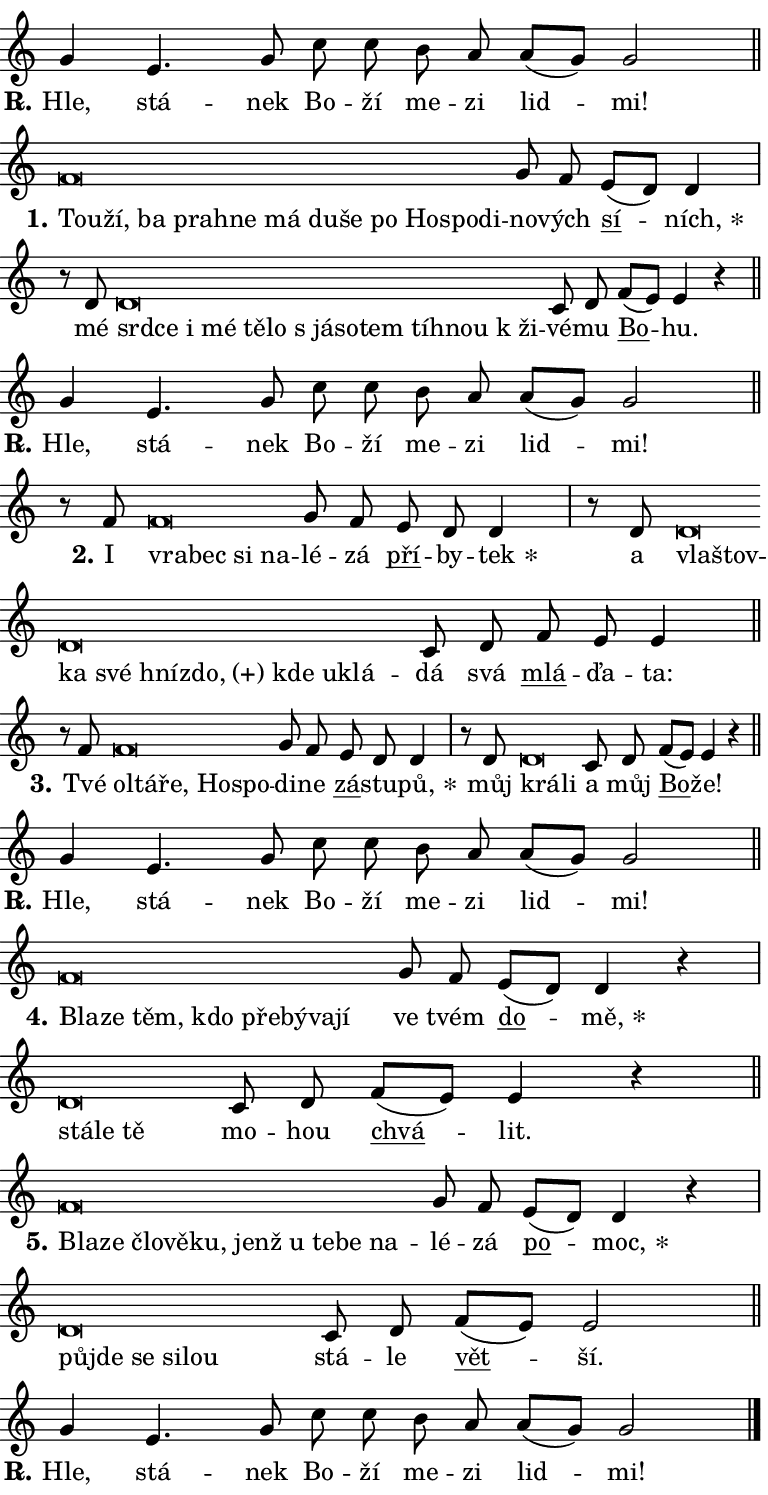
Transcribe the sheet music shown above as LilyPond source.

\version "2.24.0"
\header { tagline = "" }
\paper {
  indent = 0\cm
  top-margin = 0\cm
  right-margin = 0.13\cm % to fit lyric hyphens
  bottom-margin = 0\cm
  left-margin = 0\cm
  paper-width = 13\cm
  page-breaking = #ly:one-page-breaking
  system-system-spacing.basic-distance = #11
  score-system-spacing.basic-distance = #11
  ragged-last = ##f
}


%% Author: Thomas Morley
%% https://lists.gnu.org/archive/html/lilypond-user/2020-05/msg00002.html
#(define (line-position grob)
"Returns position of @var[grob} in current system:
   @code{'start}, if at first time-step
   @code{'end}, if at last time-step
   @code{'middle} otherwise
"
  (let* ((col (ly:item-get-column grob))
         (ln (ly:grob-object col 'left-neighbor))
         (rn (ly:grob-object col 'right-neighbor))
         (col-to-check-left (if (ly:grob? ln) ln col))
         (col-to-check-right (if (ly:grob? rn) rn col))
         (break-dir-left
           (and
             (ly:grob-property col-to-check-left 'non-musical #f)
             (ly:item-break-dir col-to-check-left)))
         (break-dir-right
           (and
             (ly:grob-property col-to-check-right 'non-musical #f)
             (ly:item-break-dir col-to-check-right))))
        (cond ((eqv? 1 break-dir-left) 'start)
              ((eqv? -1 break-dir-right) 'end)
              (else 'middle))))

#(define (tranparent-at-line-position vctor)
  (lambda (grob)
  "Relying on @code{line-position} select the relevant enry from @var{vctor}.
Used to determine transparency,"
    (case (line-position grob)
      ((end) (not (vector-ref vctor 0)))
      ((middle) (not (vector-ref vctor 1)))
      ((start) (not (vector-ref vctor 2))))))

noteHeadBreakVisibility =
#(define-music-function (break-visibility)(vector?)
"Makes @code{NoteHead}s transparent relying on @var{break-visibility}"
#{
  \override NoteHead.transparent =
    #(tranparent-at-line-position break-visibility)
#})

#(define delete-ledgers-for-transparent-note-heads
  (lambda (grob)
    "Reads whether a @code{NoteHead} is transparent.
If so this @code{NoteHead} is removed from @code{'note-heads} from
@var{grob}, which is supposed to be @code{LedgerLineSpanner}.
As a result ledgers are not printed for this @code{NoteHead}"
    (let* ((nhds-array (ly:grob-object grob 'note-heads))
           (nhds-list
             (if (ly:grob-array? nhds-array)
                 (ly:grob-array->list nhds-array)
                 '()))
           ;; Relies on the transparent-property being done before
           ;; Staff.LedgerLineSpanner.after-line-breaking is executed.
           ;; This is fragile ...
           (to-keep
             (remove
               (lambda (nhd)
                 (ly:grob-property nhd 'transparent #f))
               nhds-list)))
      ;; TODO find a better method to iterate over grob-arrays, similiar
      ;; to filter/remove etc for lists
      ;; For now rebuilt from scratch
      (set! (ly:grob-object grob 'note-heads)  '())
      (for-each
        (lambda (nhd)
          (ly:pointer-group-interface::add-grob grob 'note-heads nhd))
        to-keep))))

squashNotes = {
  \override NoteHead.X-extent = #'(-0.2 . 0.2)
  \override NoteHead.Y-extent = #'(-0.75 . 0)
  \override NoteHead.stencil =
    #(lambda (grob)
       (let ((pos (ly:grob-property grob 'staff-position)))
         (begin
           (if (< pos -7) (display "ERROR: Lower brevis then expected\n") (display ""))
           (if (<= pos -6) ly:text-interface::print ly:note-head::print))))
}
unSquashNotes = {
  \revert NoteHead.X-extent
  \revert NoteHead.Y-extent
  \revert NoteHead.stencil
}

hideNotes = \noteHeadBreakVisibility #begin-of-line-visible
unHideNotes = \noteHeadBreakVisibility #all-visible

% work-around for resetting accidentals
% https://lilypond.org/doc/v2.23/Documentation/notation/displaying-rhythms#unmetered-music
cadenzaMeasure = {
  \cadenzaOff
  \partial 1024 s1024
  \cadenzaOn
}

#(define-markup-command (accent layout props text) (markup?)
  "Underline accented syllable"
  (interpret-markup layout props
    #{\markup \override #'(offset . 4.3) \underline { #text }#}))

responsum = \markup \concat {
  "R" \hspace #-1.05 \path #0.1 #'((moveto 0 0.07) (lineto 0.9 0.8)) \hspace #0.05 "."
}

spaceSize = #0.6828661417322834 % exact space size for TeX Gyre Schola

\layout {
  \context {
    \Staff
    \remove "Time_signature_engraver"
    \override LedgerLineSpanner.after-line-breaking = #delete-ledgers-for-transparent-note-heads
  }
  \context {
    \Lyrics {
      \override LyricSpace.minimum-distance = \spaceSize
      \override LyricText.font-name = #"TeX Gyre Schola"
      \override LyricText.font-size = 1
      \override StanzaNumber.font-name = #"TeX Gyre Schola Bold"
      \override StanzaNumber.font-size = 1
    }
  }
  \context {
    \Score 
    \override NoteHead.text =
      #(lambda (grob) 
        (let ((pos (ly:grob-property grob 'staff-position)))
          #{\markup {
            \combine
              \halign #-0.55 \raise #(if (= pos -6) 0 0.5) \override #'(thickness . 2) \draw-line #'(3.2 . 0)
              \musicglyph "noteheads.sM1"
          }#}))
  }
}

% magnetic-lyrics.ily
%
%   written by
%     Jean Abou Samra <jean@abou-samra.fr>
%     Werner Lemberg <wl@gnu.org>
%
%   adapted by
%     Jiri Hon <jiri.hon@gmail.com>
%
% Version 2022-Apr-15

% https://www.mail-archive.com/lilypond-user@gnu.org/msg149350.html

#(define (Left_hyphen_pointer_engraver context)
   "Collect syllable-hyphen-syllable occurrences in lyrics and store
them in properties.  This engraver only looks to the left.  For
example, if the lyrics input is @code{foo -- bar}, it does the
following.

@itemize @bullet
@item
Set the @code{text} property of the @code{LyricHyphen} grob between
@q{foo} and @q{bar} to @code{foo}.

@item
Set the @code{left-hyphen} property of the @code{LyricText} grob with
text @q{foo} to the @code{LyricHyphen} grob between @q{foo} and
@q{bar}.
@end itemize

Use this auxiliary engraver in combination with the
@code{lyric-@/text::@/apply-@/magnetic-@/offset!} hook."
   (let ((hyphen #f)
         (text #f))
     (make-engraver
      (acknowledgers
       ((lyric-syllable-interface engraver grob source-engraver)
        (set! text grob)))
      (end-acknowledgers
       ((lyric-hyphen-interface engraver grob source-engraver)
        ;(when (not (grob::has-interface grob 'lyric-space-interface))
          (set! hyphen grob)));)
      ((stop-translation-timestep engraver)
       (when (and text hyphen)
         (ly:grob-set-object! text 'left-hyphen hyphen))
       (set! text #f)
       (set! hyphen #f)))))

#(define (lyric-text::apply-magnetic-offset! grob)
   "If the space between two syllables is less than the value in
property @code{LyricText@/.details@/.squash-threshold}, move the right
syllable to the left so that it gets concatenated with the left
syllable.

Use this function as a hook for
@code{LyricText@/.after-@/line-@/breaking} if the
@code{Left_@/hyphen_@/pointer_@/engraver} is active."
   (let ((hyphen (ly:grob-object grob 'left-hyphen #f)))
     (when hyphen
       (let ((left-text (ly:spanner-bound hyphen LEFT)))
         (when (grob::has-interface left-text 'lyric-syllable-interface)
           (let* ((common (ly:grob-common-refpoint grob left-text X))
                  (this-x-ext (ly:grob-extent grob common X))
                  (left-x-ext
                   (begin
                     ;; Trigger magnetism for left-text.
                     (ly:grob-property left-text 'after-line-breaking)
                     (ly:grob-extent left-text common X)))
                  ;; `delta` is the gap width between two syllables.
                  (delta (- (interval-start this-x-ext)
                            (interval-end left-x-ext)))
                  (details (ly:grob-property grob 'details))
                  (threshold (assoc-get 'squash-threshold details 0.2)))
             (when (< delta threshold)
               (let* (;; We have to manipulate the input text so that
                      ;; ligatures crossing syllable boundaries are not
                      ;; disabled.  For languages based on the Latin
                      ;; script this is essentially a beautification.
                      ;; However, for non-Western scripts it can be a
                      ;; necessity.
                      (lt (ly:grob-property left-text 'text))
                      (rt (ly:grob-property grob 'text))
                      (is-space (grob::has-interface hyphen 'lyric-space-interface))
                      (space (if is-space " " ""))
                      (extra-delta (if is-space spaceSize 0))
                      ;; Append new syllable.
                      (ltrt-space (if (and (string? lt) (string? rt))
                                (string-append lt space rt)
                                (make-concat-markup (list lt space rt))))
                      ;; Right-align `ltrt` to the right side.
                      (ltrt-space-markup (grob-interpret-markup
                               grob
                               (make-translate-markup
                                (cons (interval-length this-x-ext) 0)
                                (make-right-align-markup ltrt-space)))))
                 (begin
                   ;; Don't print `left-text`.
                   (ly:grob-set-property! left-text 'stencil #f)
                   ;; Set text and stencil (which holds all collected
                   ;; syllables so far) and shift it to the left.
                   (ly:grob-set-property! grob 'text ltrt-space)
                   (ly:grob-set-property! grob 'stencil ltrt-space-markup)
                   (ly:grob-translate-axis! grob (- (- delta extra-delta)) X))))))))))


#(define (lyric-hyphen::displace-bounds-first grob)
   ;; Make very sure this callback isn't triggered too early.
   (let ((left (ly:spanner-bound grob LEFT))
         (right (ly:spanner-bound grob RIGHT)))
     (ly:grob-property left 'after-line-breaking)
     (ly:grob-property right 'after-line-breaking)
     (ly:lyric-hyphen::print grob)))

squashThreshold = #0.4

\layout {
  \context {
    \Lyrics
    \consists #Left_hyphen_pointer_engraver
    \override LyricText.after-line-breaking =
      #lyric-text::apply-magnetic-offset!
    \override LyricHyphen.stencil = #lyric-hyphen::displace-bounds-first
    \override LyricText.details.squash-threshold = \squashThreshold
    \override LyricHyphen.minimum-distance = 0
    \override LyricHyphen.minimum-length = \squashThreshold
  }
}

squashText = \override LyricText.details.squash-threshold = 9999
unSquashText = \override LyricText.details.squash-threshold = \squashThreshold

leftText = \override LyricText.self-alignment-X = #LEFT
unLeftText = \revert LyricText.self-alignment-X

starOffset = #(lambda (grob) 
                (let ((x_offset (ly:self-alignment-interface::aligned-on-x-parent grob)))
                  (if (= x_offset 0) 0 (+ x_offset 1.2))))

star = #(define-music-function (syllable)(string?)
"Append star separator at the end of a syllable"
#{
  \once \override LyricText.X-offset = #starOffset
  \lyricmode { \markup {
    #syllable
    \override #'((font-name . "TeX Gyre Schola Bold")) \hspace #0.2 \lower #0.65 \larger "*"
  } }
#})

starAccent = #(define-music-function (syllable)(string?)
"Append star separator at the end of a syllable and make accent"
#{
  \once \override LyricText.X-offset = #starOffset
  \lyricmode { \markup {
    \accent #syllable
    \override #'((font-name . "TeX Gyre Schola Bold")) \hspace #0.2 \lower #0.65 \larger "*"
  } }
#})

breath = #(define-music-function (syllable)(string?)
"Append breathing indicator at the end of a syllable"
#{
  \lyricmode { \markup { #syllable "+" } }
#})

optionalBreath = #(define-music-function (syllable)(string?)
"Append optional breathing indicator at the end of a syllable"
#{
  \lyricmode { \markup { #syllable "(+)" } }
#})


\score {
    <<
        \new Voice = "melody" { \cadenzaOn \key c \major \relative { g'4 e4. g8 \bar "" c c \bar "" b a a[( g)] g2 \cadenzaMeasure \bar "||" \break } }
        \new Lyrics \lyricsto "melody" { \lyricmode { \set stanza = \responsum
Hle, stá -- nek Bo -- ží me -- zi lid -- mi! } }
    >>
    \layout {}
}

\score {
    <<
        \new Voice = "melody" { \cadenzaOn \key c \major \relative { \squashNotes f'\breve*1/16 \hideNotes \breve*1/16 \bar "" \breve*1/16 \bar "" \breve*1/16 \bar "" \breve*1/16 \bar "" \breve*1/16 \bar "" \breve*1/16 \bar "" \breve*1/16 \bar "" \breve*1/16 \bar "" \breve*1/16 \bar "" \breve*1/16 \breve*1/16 \bar "" \unHideNotes \unSquashNotes g8 f \bar "" e[( d)] d4 \cadenzaMeasure \bar "|" r8 d8 \squashNotes d\breve*1/16 \hideNotes \breve*1/16 \bar "" \breve*1/16 \bar "" \breve*1/16 \bar "" \breve*1/16 \bar "" \breve*1/16 \bar "" \breve*1/16 \bar "" \breve*1/16 \bar "" \breve*1/16 \bar "" \breve*1/16 \bar "" \breve*1/16 \breve*1/16 \bar "" \unHideNotes \unSquashNotes c8 d \bar "" f[( e)] e4 r \cadenzaMeasure \bar "||" \break } }
        \new Lyrics \lyricsto "melody" { \lyricmode { \set stanza = "1."
\leftText Tou -- \squashText ží, ba pra -- hne má du -- še po Ho -- spo -- di -- \unLeftText \unSquashText no -- vých \markup \accent sí -- \star ních, mé \leftText srd -- \squashText ce i mé tě -- lo "s já" -- so -- tem tíh -- nou "k ži" -- \unLeftText \unSquashText vé -- mu \markup \accent Bo -- hu. } }
    >>
    \layout {}
}

\score {
    <<
        \new Voice = "melody" { \cadenzaOn \key c \major \relative { g'4 e4. g8 \bar "" c c \bar "" b a a[( g)] g2 \cadenzaMeasure \bar "||" \break } }
        \new Lyrics \lyricsto "melody" { \lyricmode { \set stanza = \responsum
Hle, stá -- nek Bo -- ží me -- zi lid -- mi! } }
    >>
    \layout {}
}

\score {
    <<
        \new Voice = "melody" { \cadenzaOn \key c \major \relative { r8 f'8 \squashNotes f\breve*1/16 \hideNotes \breve*1/16 \bar "" \breve*1/16 \breve*1/16 \bar "" \unHideNotes \unSquashNotes g8 f \bar "" e d d4 \cadenzaMeasure \bar "|" r8 d8 \squashNotes d\breve*1/16 \hideNotes \breve*1/16 \bar "" \breve*1/16 \bar "" \breve*1/16 \bar "" \breve*1/16 \bar "" \breve*1/16 \bar "" \breve*1/16 \bar "" \breve*1/16 \breve*1/16 \bar "" \unHideNotes \unSquashNotes c8 d \bar "" f e e4 \cadenzaMeasure \bar "||" \break } }
        \new Lyrics \lyricsto "melody" { \lyricmode { \set stanza = "2."
I \leftText vra -- \squashText bec si na -- \unLeftText \unSquashText lé -- zá \markup \accent pří -- by -- \star tek a \leftText vla -- \squashText štov -- ka své hníz -- \optionalBreath do, kde u -- klá -- \unLeftText \unSquashText dá svá \markup \accent mlá -- ďa -- ta: } }
    >>
    \layout {}
}

\score {
    <<
        \new Voice = "melody" { \cadenzaOn \key c \major \relative { r8 f'8 \squashNotes f\breve*1/16 \hideNotes \breve*1/16 \bar "" \breve*1/16 \bar "" \breve*1/16 \breve*1/16 \bar "" \unHideNotes \unSquashNotes g8 f \bar "" e d d4 \cadenzaMeasure \bar "|" r8 d8 \squashNotes d\breve*1/16 \hideNotes \breve*1/16 \bar "" \unHideNotes \unSquashNotes c8 d \bar "" f[( e)] e4 r \cadenzaMeasure \bar "||" \break } }
        \new Lyrics \lyricsto "melody" { \lyricmode { \set stanza = "3."
Tvé \leftText ol -- \squashText tá -- ře, Ho -- spo -- \unLeftText \unSquashText di -- ne \markup \accent zá -- stu -- \star pů, můj \leftText krá -- \squashText li \unLeftText \unSquashText a můj \markup \accent Bo -- že! } }
    >>
    \layout {}
}

\score {
    <<
        \new Voice = "melody" { \cadenzaOn \key c \major \relative { g'4 e4. g8 \bar "" c c \bar "" b a a[( g)] g2 \cadenzaMeasure \bar "||" \break } }
        \new Lyrics \lyricsto "melody" { \lyricmode { \set stanza = \responsum
Hle, stá -- nek Bo -- ží me -- zi lid -- mi! } }
    >>
    \layout {}
}

\score {
    <<
        \new Voice = "melody" { \cadenzaOn \key c \major \relative { \squashNotes f'\breve*1/16 \hideNotes \breve*1/16 \bar "" \breve*1/16 \bar "" \breve*1/16 \bar "" \breve*1/16 \bar "" \breve*1/16 \bar "" \breve*1/16 \breve*1/16 \bar "" \unHideNotes \unSquashNotes g8 f \bar "" e[( d)] d4 r \cadenzaMeasure \bar "|" \squashNotes d\breve*1/16 \hideNotes \breve*1/16 \breve*1/16 \bar "" \unHideNotes \unSquashNotes c8 d \bar "" f[( e)] e4 r \cadenzaMeasure \bar "||" \break } }
        \new Lyrics \lyricsto "melody" { \lyricmode { \set stanza = "4."
\leftText Bla -- \squashText ze těm, kdo pře -- bý -- va -- jí \unLeftText \unSquashText ve tvém \markup \accent do -- \star mě, \leftText stá -- \squashText le tě \unLeftText \unSquashText mo -- hou \markup \accent chvá -- lit. } }
    >>
    \layout {}
}

\score {
    <<
        \new Voice = "melody" { \cadenzaOn \key c \major \relative { \squashNotes f'\breve*1/16 \hideNotes \breve*1/16 \bar "" \breve*1/16 \bar "" \breve*1/16 \bar "" \breve*1/16 \bar "" \breve*1/16 \bar "" \breve*1/16 \bar "" \breve*1/16 \bar "" \breve*1/16 \breve*1/16 \bar "" \unHideNotes \unSquashNotes g8 f \bar "" e[( d)] d4 r \cadenzaMeasure \bar "|" \squashNotes d\breve*1/16 \hideNotes \breve*1/16 \bar "" \breve*1/16 \bar "" \breve*1/16 \breve*1/16 \bar "" \unHideNotes \unSquashNotes c8 d \bar "" f[( e)] e2 \cadenzaMeasure \bar "||" \break } }
        \new Lyrics \lyricsto "melody" { \lyricmode { \set stanza = "5."
\leftText Bla -- \squashText ze člo -- vě -- ku, jenž u te -- be na -- \unLeftText \unSquashText lé -- zá \markup \accent po -- \star moc, \leftText půj -- \squashText de se si -- lou \unLeftText \unSquashText stá -- le \markup \accent vět -- ší. } }
    >>
    \layout {}
}

\score {
    <<
        \new Voice = "melody" { \cadenzaOn \key c \major \relative { g'4 e4. g8 \bar "" c c \bar "" b a a[( g)] g2 \cadenzaMeasure \bar "||" \break } \bar "|." }
        \new Lyrics \lyricsto "melody" { \lyricmode { \set stanza = \responsum
Hle, stá -- nek Bo -- ží me -- zi lid -- mi! } }
    >>
    \layout {}
}
